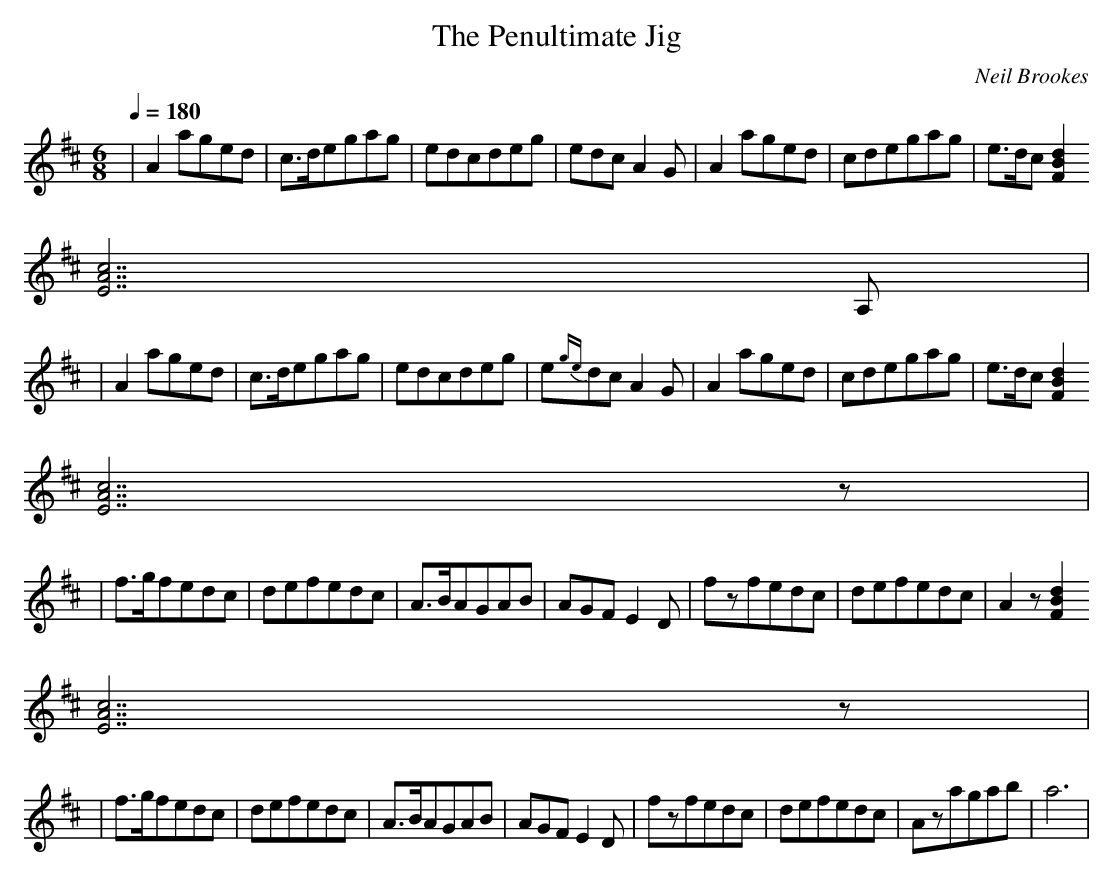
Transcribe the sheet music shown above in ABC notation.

X:1
T:The Penultimate Jig
C:Neil Brookes
M:6/8
L:1/8
Q:1/4=180
K:D
|A2aged|c>degag|edcdeg|edcA2G|A2aged|cdegag|e>dc [B2.,F2.d2.] |
[A7,E7c7] A,|
|A2aged|c>degag|edcdeg|e{ge}dcA2G|A2aged|cdegag|e>dc [B2.,F2.d2.] |
[A7,E7c7] z|
|f>gfedc|defedc|A>BAGAB|AGFE2D|fzfedc|defedc|A2z [B2.,F2.d2.] |
[A7,E7c7] z|
|f>gfedc|defedc|A>BAGAB|AGFE2D|fzfedc|defedc|Azagab|a6|
